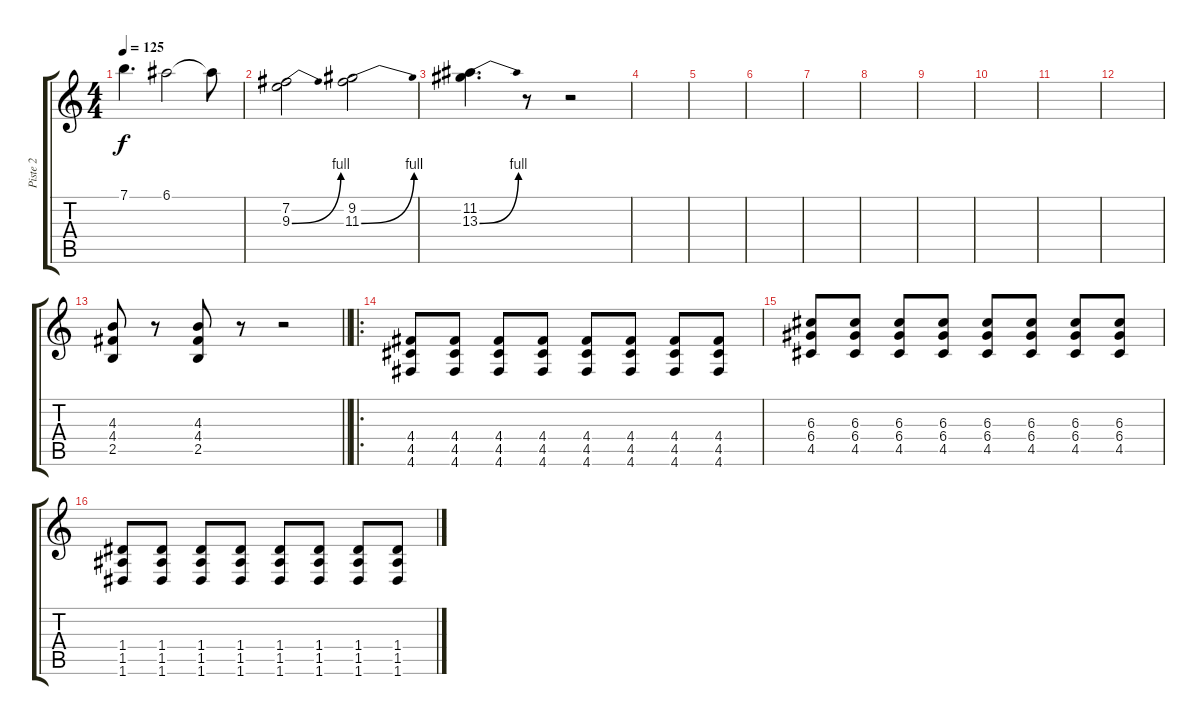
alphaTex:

\track ("Piste 2" "Piste 2") {instrument overdrivenguitar}
\staff {score tabs}
\tuning (E4 B3 G3 D3 A2 D2) {hide}
\ts (4 4)
\tempo 125
\clef g2
\ks c
7.1{t}.4{d dy f} 6.1.2 6.1{t}.8 |
(7.2 9.3{be (bend 0 0 60 4)}).2 (9.2 11.3{be (bend 0 0 60 4)}).2 |
(11.2 13.3{be (bend 0 0 60 4)}).4{d} r.8 r.2 |
|
|
|
|
|
|
|
|
|
\barLineRight lightlight
(4.3 4.4 2.5).8 r.8 (4.3 4.4 2.5).8 r.8 r.2 |
\ro
(4.4 4.5 4.6).8 (4.4 4.5 4.6).8 (4.4 4.5 4.6).8 (4.4 4.5 4.6).8 (4.4 4.5 4.6).8 (4.4 4.5 4.6).8 (4.4 4.5 4.6).8 (4.4 4.5 4.6).8 |
(6.3 6.4 4.5).8 (6.3 6.4 4.5).8 (6.3 6.4 4.5).8 (6.3 6.4 4.5).8 (6.3 6.4 4.5).8 (6.3 6.4 4.5).8 (6.3 6.4 4.5).8 (6.3 6.4 4.5).8 |
(1.4 1.5 1.6).8 (1.4 1.5 1.6).8 (1.4 1.5 1.6).8 (1.4 1.5 1.6).8 (1.4 1.5 1.6).8 (1.4 1.5 1.6).8 (1.4 1.5 1.6).8 (1.4 1.5 1.6).8
